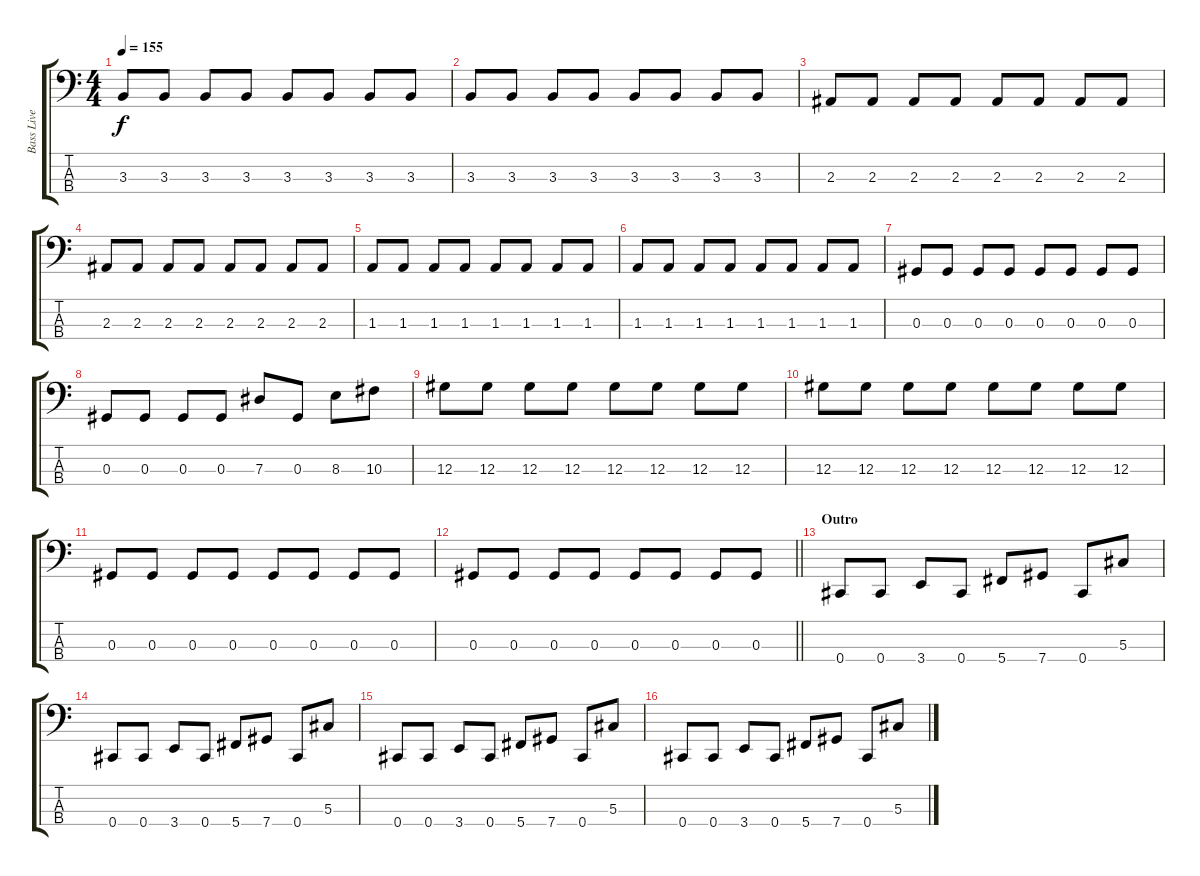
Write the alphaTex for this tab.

\track ("Bass Live (-1/2 step version)" "Bass Live ") {mute instrument acousticguitarsteel}
\staff {score tabs}
\tuning (Gb2 Db2 Ab1 Db1) {hide}
\ts (4 4)
\tempo 155
\clef f4
\ks c
3.3.8{dy f} 3.3.8 3.3.8 3.3.8 3.3.8 3.3.8 3.3.8 3.3.8 |
3.3.8 3.3.8 3.3.8 3.3.8 3.3.8 3.3.8 3.3.8 3.3.8 |
2.3.8 2.3.8 2.3.8 2.3.8 2.3.8 2.3.8 2.3.8 2.3.8 |
2.3.8 2.3.8 2.3.8 2.3.8 2.3.8 2.3.8 2.3.8 2.3.8 |
1.3.8 1.3.8 1.3.8 1.3.8 1.3.8 1.3.8 1.3.8 1.3.8 |
1.3.8 1.3.8 1.3.8 1.3.8 1.3.8 1.3.8 1.3.8 1.3.8 |
0.3.8 0.3.8 0.3.8 0.3.8 0.3.8 0.3.8 0.3.8 0.3.8 |
0.3.8 0.3.8 0.3.8 0.3.8 7.3.8 0.3.8 8.3.8 10.3.8 |
12.3.8 12.3.8 12.3.8 12.3.8 12.3.8 12.3.8 12.3.8 12.3.8 |
12.3.8 12.3.8 12.3.8 12.3.8 12.3.8 12.3.8 12.3.8 12.3.8 |
0.3.8 0.3.8 0.3.8 0.3.8 0.3.8 0.3.8 0.3.8 0.3.8 |
\barLineRight lightlight
0.3.8 0.3.8 0.3.8 0.3.8 0.3.8 0.3.8 0.3.8 0.3.8 |
\section ("" "Outro")
0.4.8 0.4.8 3.4.8 0.4.8 5.4.8 7.4.8 0.4.8 5.3.8 |
0.4.8 0.4.8 3.4.8 0.4.8 5.4.8 7.4.8 0.4.8 5.3.8 |
0.4.8 0.4.8 3.4.8 0.4.8 5.4.8 7.4.8 0.4.8 5.3.8 |
0.4.8 0.4.8 3.4.8 0.4.8 5.4.8 7.4.8 0.4.8 5.3.8
